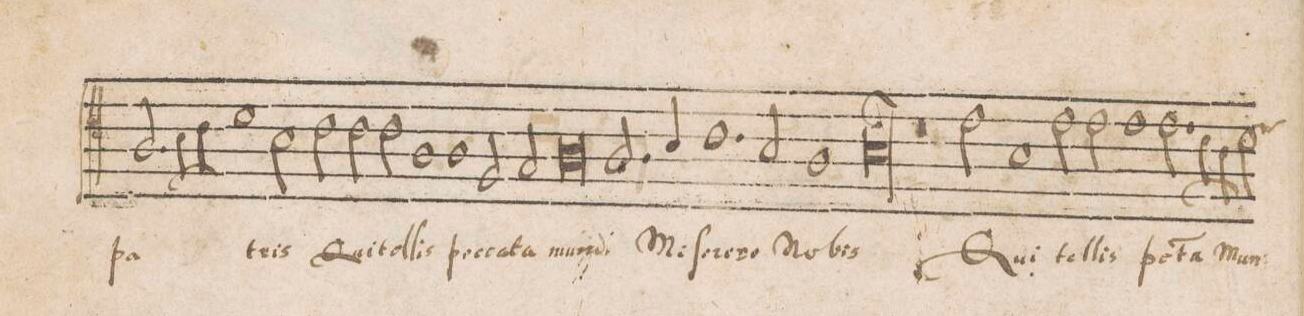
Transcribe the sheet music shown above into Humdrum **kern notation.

**kern	**text
*I"ALTVS	*
*clefC4	*
*k[]	*
*met(C|)	*
*M2/1	*
2.A/	pa-
8B\L	.
8c\J	.
=82-	=82-
1d	.
2B\	-tris
2c\	Qui
=83-	=83-
2c\	tol-
2c\	-lis
1A	pec-
=84-	=84-
1A	-ca-
2F/	-ta
2G/	mun-
=85-	=85-
0A	-di
=86-	=86-
2.A/	Mi-
4B/	-ſe-
1.c	-re-
=87-	=87-
2B/	-re
1A	No-
=88-	=88-
0B;	-bis
=89-	=89-
1re	.
2e\	Qui
1B/	.
=90-	=90-
2e\	tol-
2e\	-lis
1e\	p(ec-
=91-	=91-
2.e\	-ca)-
8d\L	-ta
8c\J	.
*custos:e	*
2d\	Mun-
=92-	=92-
*-	*-
